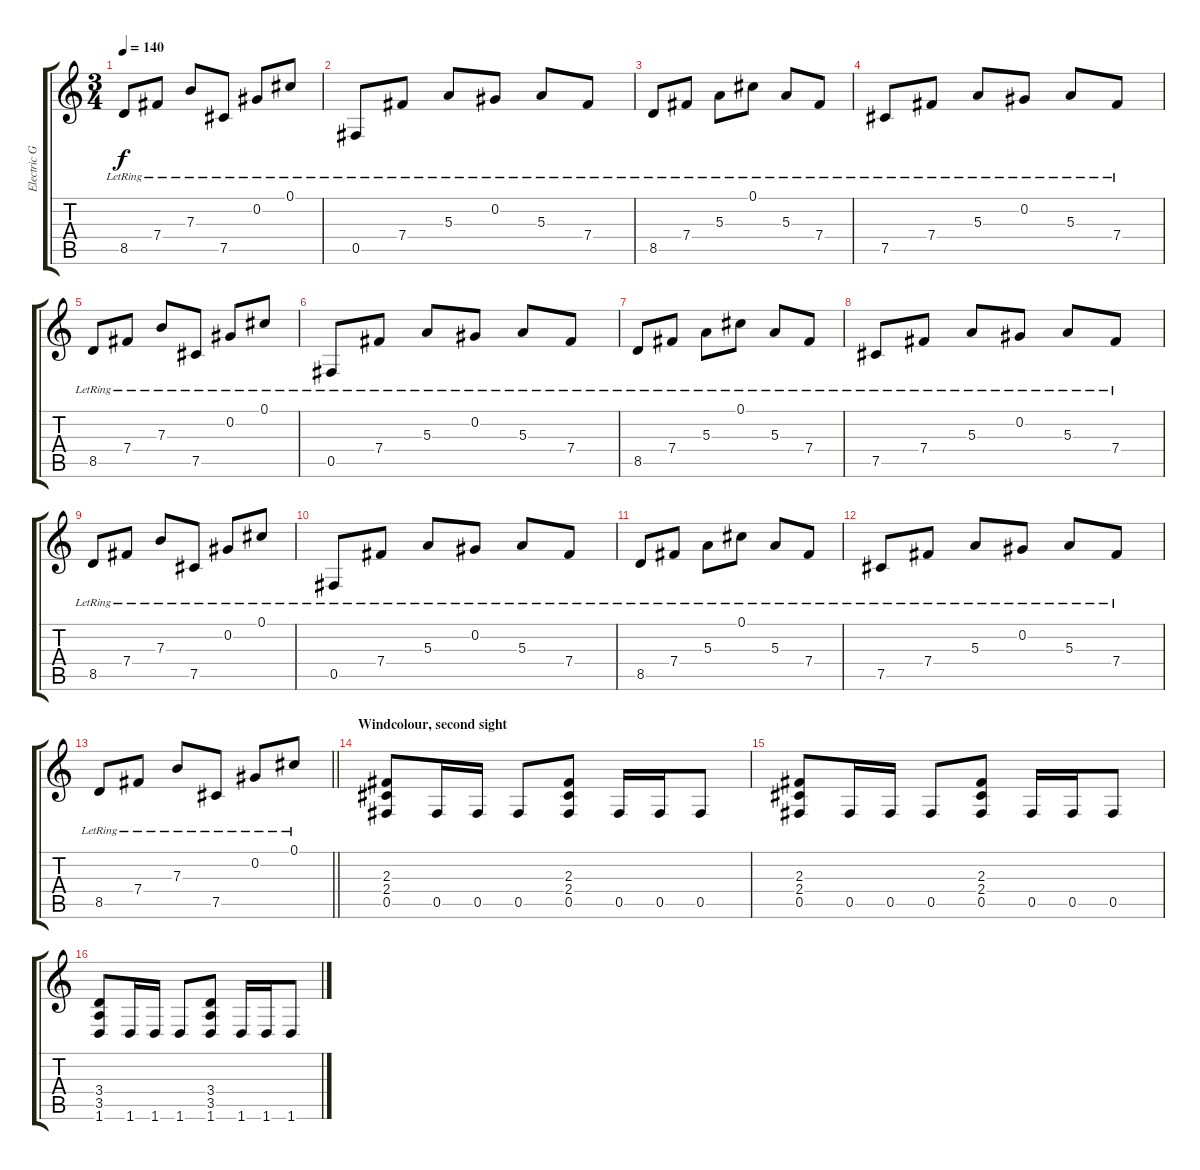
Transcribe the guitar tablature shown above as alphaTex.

\track ("Electric Guitar 1" "Electric G") {instrument distortionguitar}
\staff {score tabs}
\tuning (Db4 Ab3 E3 B2 Gb2 Db2) {hide}
\ts (3 4)
\tempo 140
\clef g2
\ks c
8.5{lr}.8{dy f} 7.4{lr}.8 7.3{lr}.8 7.5{lr}.8 0.2{lr}.8 0.1{lr}.8 |
0.5{lr}.8 7.4{lr}.8 5.3{lr}.8 0.2{lr}.8 5.3{lr}.8 7.4{lr}.8 |
8.5{lr}.8 7.4{lr}.8 5.3{lr}.8 0.1{lr}.8 5.3{lr}.8 7.4{lr}.8 |
7.5{lr}.8 7.4{lr}.8 5.3{lr}.8 0.2{lr}.8 5.3{lr}.8 7.4{lr}.8 |
8.5{lr}.8 7.4{lr}.8 7.3{lr}.8 7.5{lr}.8 0.2{lr}.8 0.1{lr}.8 |
0.5{lr}.8 7.4{lr}.8 5.3{lr}.8 0.2{lr}.8 5.3{lr}.8 7.4{lr}.8 |
8.5{lr}.8 7.4{lr}.8 5.3{lr}.8 0.1{lr}.8 5.3{lr}.8 7.4{lr}.8 |
7.5{lr}.8 7.4{lr}.8 5.3{lr}.8 0.2{lr}.8 5.3{lr}.8 7.4{lr}.8 |
8.5{lr}.8 7.4{lr}.8 7.3{lr}.8 7.5{lr}.8 0.2{lr}.8 0.1{lr}.8 |
0.5{lr}.8 7.4{lr}.8 5.3{lr}.8 0.2{lr}.8 5.3{lr}.8 7.4{lr}.8 |
8.5{lr}.8 7.4{lr}.8 5.3{lr}.8 0.1{lr}.8 5.3{lr}.8 7.4{lr}.8 |
7.5{lr}.8 7.4{lr}.8 5.3{lr}.8 0.2{lr}.8 5.3{lr}.8 7.4{lr}.8 |
\barLineRight lightlight
8.5{lr}.8 7.4{lr}.8 7.3{lr}.8 7.5{lr}.8 0.2{lr}.8 0.1{lr}.8 |
\section ("" "Windcolour, second sight")
(2.3 2.4 0.5).8{instrument distortionguitar} 0.5.16 0.5.16 0.5.8 (2.3 2.4 0.5).8 0.5.16 0.5.16 0.5.8 |
(2.3 2.4 0.5).8 0.5.16 0.5.16 0.5.8 (2.3 2.4 0.5).8 0.5.16 0.5.16 0.5.8 |
(3.4 3.5 1.6).8 1.6.16 1.6.16 1.6.8 (3.4 3.5 1.6).8 1.6.16 1.6.16 1.6.8
